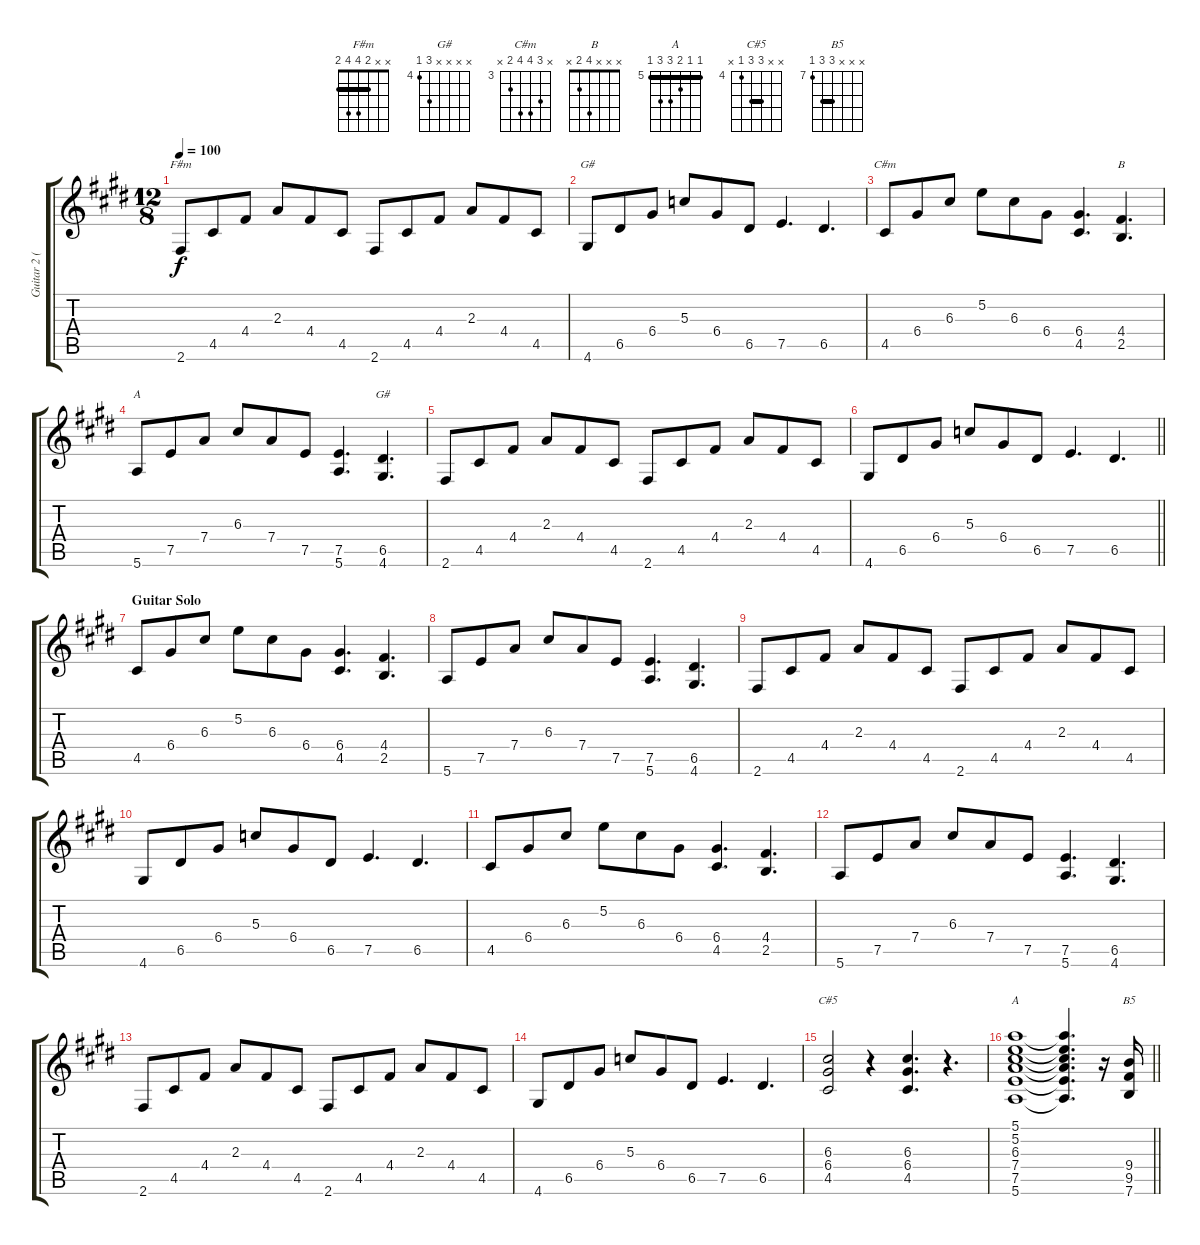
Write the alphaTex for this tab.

\track ("Guitar 2 (Brad Whitford)" "Guitar 2 (") {instrument overdrivenguitar}
\staff {score tabs}
\tuning (E4 B3 G3 D3 A2 E2) {hide}
\chord ("F#m" x x 2 4 4 2) {barre 2}
\chord ("G#" x x 5 6 6 4) {firstfret 3}
\chord ("C#m" x 5 6 6 4 x) {firstfret 3}
\chord ("B" x x x 4 2 x)
\chord ("A" x x 6 7 7 5) {firstfret 3}
\chord ("G#" x x x x 6 4) {firstfret 4}
\chord ("C#5" x x 6 6 4 x) {firstfret 4 barre 6}
\chord ("A" 5 5 6 7 7 5) {firstfret 5 barre 5}
\chord ("B5" x x x 9 9 7) {firstfret 7 barre 9}
\ts (12 8)
\tempo 100
\clef g2
\ks c#minor
2.6.8{ch "F#m" dy f} 4.5.8 4.4.8 2.3.8 4.4.8 4.5.8 2.6.8 4.5.8 4.4.8 2.3.8 4.4.8 4.5.8 |
4.6.8{ch "G#"} 6.5.8 6.4.8 5.3.8 6.4.8 6.5.8 7.5.4{d} 6.5.4{d} |
4.5.8{ch "C#m"} 6.4.8 6.3.8 5.2.8 6.3.8 6.4.8 (6.4 4.5).4{d} (4.4 2.5).4{d ch "B"} |
5.6.8{ch "A"} 7.5.8 7.4.8 6.3.8 7.4.8 7.5.8 (7.5 5.6).4{d} (6.5 4.6).4{d ch "G#"} |
2.6.8 4.5.8 4.4.8 2.3.8 4.4.8 4.5.8 2.6.8 4.5.8 4.4.8 2.3.8 4.4.8 4.5.8 |
\barLineRight lightlight
4.6.8 6.5.8 6.4.8 5.3.8 6.4.8 6.5.8 7.5.4{d} 6.5.4{d} |
\section ("" "Guitar Solo")
4.5.8 6.4.8 6.3.8 5.2.8 6.3.8 6.4.8 (6.4 4.5).4{d} (4.4 2.5).4{d} |
5.6.8 7.5.8 7.4.8 6.3.8 7.4.8 7.5.8 (7.5 5.6).4{d} (6.5 4.6).4{d} |
2.6.8 4.5.8 4.4.8 2.3.8 4.4.8 4.5.8 2.6.8 4.5.8 4.4.8 2.3.8 4.4.8 4.5.8 |
4.6.8 6.5.8 6.4.8 5.3.8 6.4.8 6.5.8 7.5.4{d} 6.5.4{d} |
4.5.8 6.4.8 6.3.8 5.2.8 6.3.8 6.4.8 (6.4 4.5).4{d} (4.4 2.5).4{d} |
5.6.8 7.5.8 7.4.8 6.3.8 7.4.8 7.5.8 (7.5 5.6).4{d} (6.5 4.6).4{d} |
2.6.8 4.5.8 4.4.8 2.3.8 4.4.8 4.5.8 2.6.8 4.5.8 4.4.8 2.3.8 4.4.8 4.5.8 |
4.6.8 6.5.8 6.4.8 5.3.8 6.4.8 6.5.8 7.5.4{d} 6.5.4{d} |
(6.3 6.4 4.5).2{ch "C#5"} r.4 (6.3 6.4 4.5).4{d} r.4{d} |
\barLineRight lightlight
(5.1 5.2 6.3 7.4 7.5 5.6).1{ch "A"} (5.1{t} 5.2{t} 6.3{t} 7.4{t} 7.5{t} 5.6{t}).4{d} r.16 (9.4 9.5 7.6).16{ch "B5"}
